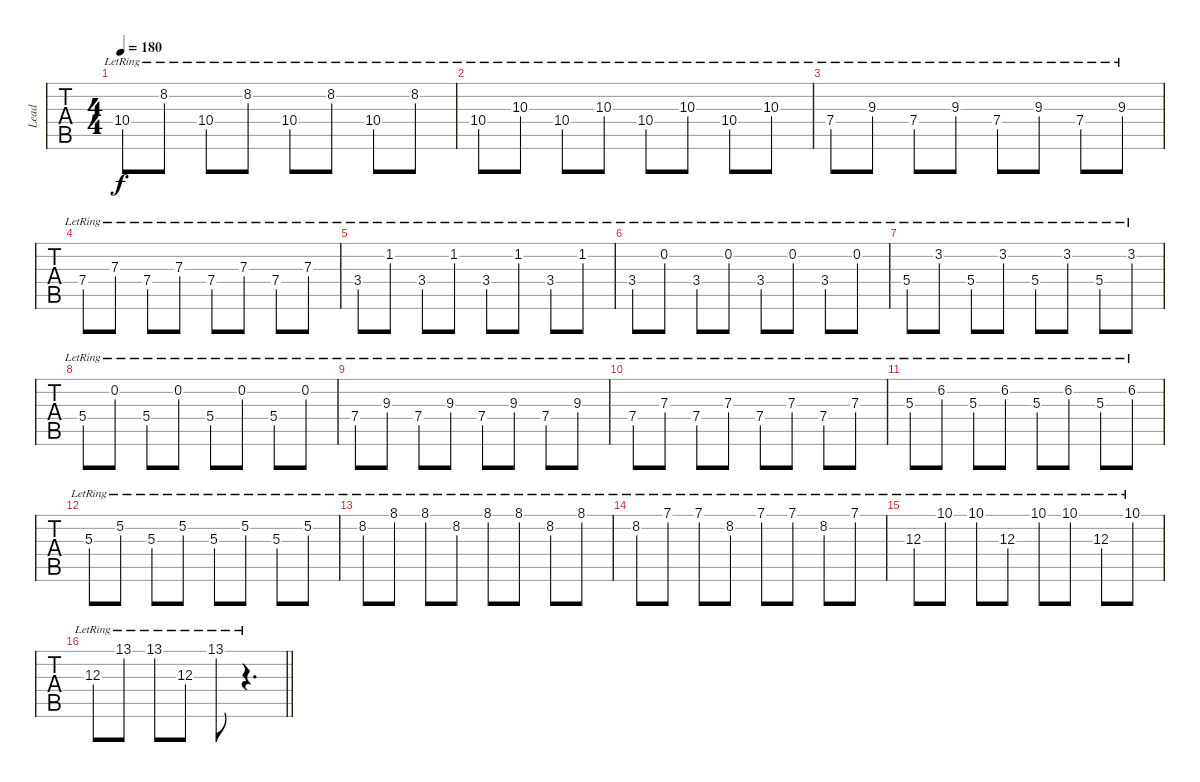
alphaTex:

\track ("Lead" "Lead") {instrument overdrivenguitar}
\staff {tabs}
\tuning (E4 B3 G3 D3 A2 E2) {hide}
\ts (4 4)
\tempo 180
\clef g2
\ks c
10.4{lr}.8{dy f} 8.2{lr}.8 10.4{lr}.8 8.2{lr}.8 10.4{lr}.8 8.2{lr}.8 10.4{lr}.8 8.2{lr}.8 |
10.4{lr}.8 10.3{lr}.8 10.4{lr}.8 10.3{lr}.8 10.4{lr}.8 10.3{lr}.8 10.4{lr}.8 10.3{lr}.8 |
7.4{lr}.8 9.3{lr}.8 7.4{lr}.8 9.3{lr}.8 7.4{lr}.8 9.3{lr}.8 7.4{lr}.8 9.3{lr}.8 |
7.4{lr}.8 7.3{lr}.8 7.4{lr}.8 7.3{lr}.8 7.4{lr}.8 7.3{lr}.8 7.4{lr}.8 7.3{lr}.8 |
3.4{lr}.8 1.2{lr}.8 3.4{lr}.8 1.2{lr}.8 3.4{lr}.8 1.2{lr}.8 3.4{lr}.8 1.2{lr}.8 |
3.4{lr}.8 0.2{lr}.8 3.4{lr}.8 0.2{lr}.8 3.4{lr}.8 0.2{lr}.8 3.4{lr}.8 0.2{lr}.8 |
5.4{lr}.8 3.2{lr}.8 5.4{lr}.8 3.2{lr}.8 5.4{lr}.8 3.2{lr}.8 5.4{lr}.8 3.2{lr}.8 |
5.4{lr}.8 0.2{lr}.8 5.4{lr}.8 0.2{lr}.8 5.4{lr}.8 0.2{lr}.8 5.4{lr}.8 0.2{lr}.8 |
7.4{lr}.8 9.3{lr}.8 7.4{lr}.8 9.3{lr}.8 7.4{lr}.8 9.3{lr}.8 7.4{lr}.8 9.3{lr}.8 |
7.4{lr}.8 7.3{lr}.8 7.4{lr}.8 7.3{lr}.8 7.4{lr}.8 7.3{lr}.8 7.4{lr}.8 7.3{lr}.8 |
5.3{lr}.8 6.2{lr}.8 5.3{lr}.8 6.2{lr}.8 5.3{lr}.8 6.2{lr}.8 5.3{lr}.8 6.2{lr}.8 |
5.3{lr}.8 5.2{lr}.8 5.3{lr}.8 5.2{lr}.8 5.3{lr}.8 5.2{lr}.8 5.3{lr}.8 5.2{lr}.8 |
8.2{lr}.8 8.1{lr}.8 8.1{lr}.8 8.2{lr}.8 8.1{lr}.8 8.1{lr}.8 8.2{lr}.8 8.1{lr}.8 |
8.2{lr}.8 7.1{lr}.8 7.1{lr}.8 8.2{lr}.8 7.1{lr}.8 7.1{lr}.8 8.2{lr}.8 7.1{lr}.8 |
12.3{lr}.8 10.1{lr}.8 10.1{lr}.8 12.3{lr}.8 10.1{lr}.8 10.1{lr}.8 12.3{lr}.8 10.1{lr}.8 |
\barLineRight lightlight
12.3{lr}.8 13.1{lr}.8 13.1{lr}.8 12.3{lr}.8 13.1{lr}.8 r.4{d}
